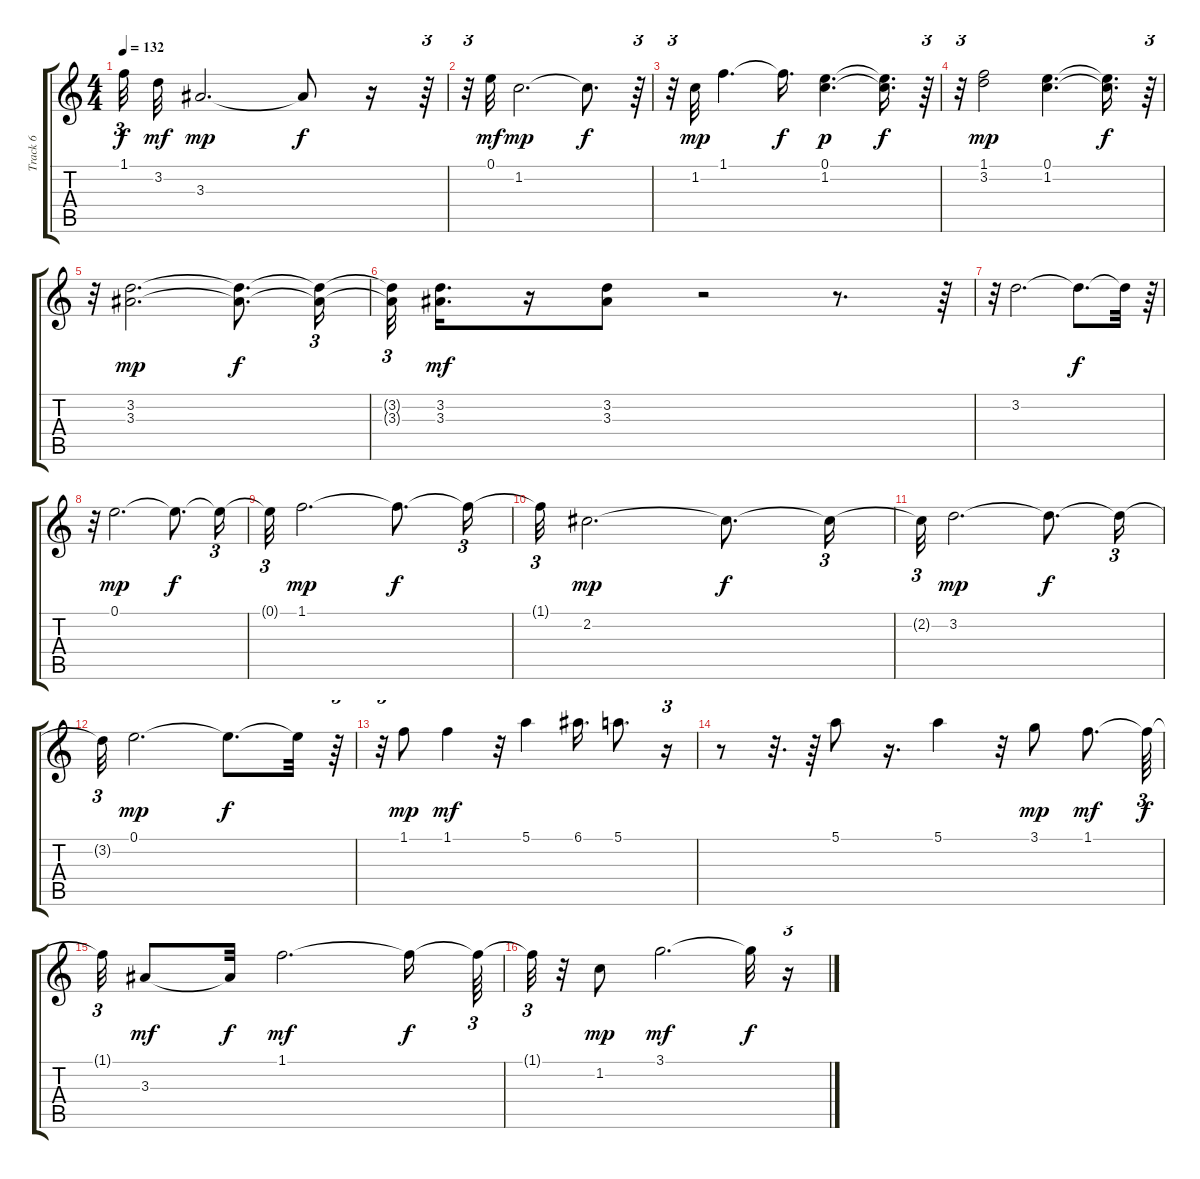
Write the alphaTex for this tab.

\track ("Track 6" "Track 6") {instrument distortionguitar}
\staff {score tabs}
\tuning (E4 B3 G3 D3 A2 E2) {hide}
\ts (4 4)
\tempo 132
\clef g2
\ks c
1.1{t}.32{tu (3 2) dy f} 3.2.32{dy mf} 3.3.2{d dy mp} 3.3{t}.8{dy f} r.16 r.64{tu (3 2)} |
r.32{tu (3 2)} 0.1.32{dy mf} 1.2.2{d dy mp} 1.2{t}.8{d dy f} r.64{tu (3 2)} |
r.32{tu (3 2)} 1.2.32{dy mp} 1.1.4{d} 1.1{t}.16{d dy f} (0.1 1.2).4{d dy p} (0.1{t} 1.2{t}).16{d dy f} r.64{tu (3 2)} |
r.32{tu (3 2)} (1.1 3.2).2{dy mp} (0.1 1.2).4{d} (0.1{t} 1.2{t}).16{d dy f} r.64{tu (3 2)} |
r.32{tu (3 2)} (3.2 3.3).2{d dy mp} (3.2{t} 3.3{t}).8{d dy f} (3.2{t} 3.3{t}).16{tu (3 2)} |
(3.2{t} 3.3{t}).32{tu (3 2)} (3.2 3.3).16{d dy mf} r.16 (3.2 3.3).8 r.2 r.8{d} r.64{tu (3 2)} |
r.32{tu (3 2)} 3.2.2{d} 3.2{t}.8{d dy f} 3.2{t}.32 r.64{tu (3 2)} |
r.32{tu (3 2)} 0.1.2{d dy mp} 0.1{t}.8{d dy f} 0.1{t}.16{tu (3 2)} |
0.1{t}.32{tu (3 2)} 1.1.2{d dy mp} 1.1{t}.8{d dy f} 1.1{t}.16{tu (3 2)} |
1.1{t}.32{tu (3 2)} 2.2.2{d dy mp} 2.2{t}.8{d dy f} 2.2{t}.16{tu (3 2)} |
2.2{t}.32{tu (3 2)} 3.2.2{d dy mp} 3.2{t}.8{d dy f} 3.2{t}.16{tu (3 2)} |
3.2{t}.32{tu (3 2)} 0.1.2{d dy mp} 0.1{t}.8{d dy f} 0.1{t}.32 r.64{tu (3 2)} |
r.32{tu (3 2)} 1.1.8{dy mp} 1.1.4{dy mf} r.32 5.1.4 6.1.16{d} 5.1.8{d} r.16{tu (3 2)} |
r.8 r.32{d} r.64 5.1.8 r.16{d} 5.1.4 r.32 3.1.8{dy mp} 1.1.8{d dy mf} 1.1{t}.64{tu (3 2) dy f} |
1.1{t}.32{tu (3 2)} 3.3.8{dy mf} 3.3{t}.32{dy f} 1.1.2{d dy mf} 1.1{t}.16{dy f} 1.1{t}.64{tu (3 2)} |
1.1{t}.32{tu (3 2)} r.32 1.2.8{dy mp} 3.1.2{d dy mf} 3.1{t}.32{dy f} r.16{tu (3 2)}
